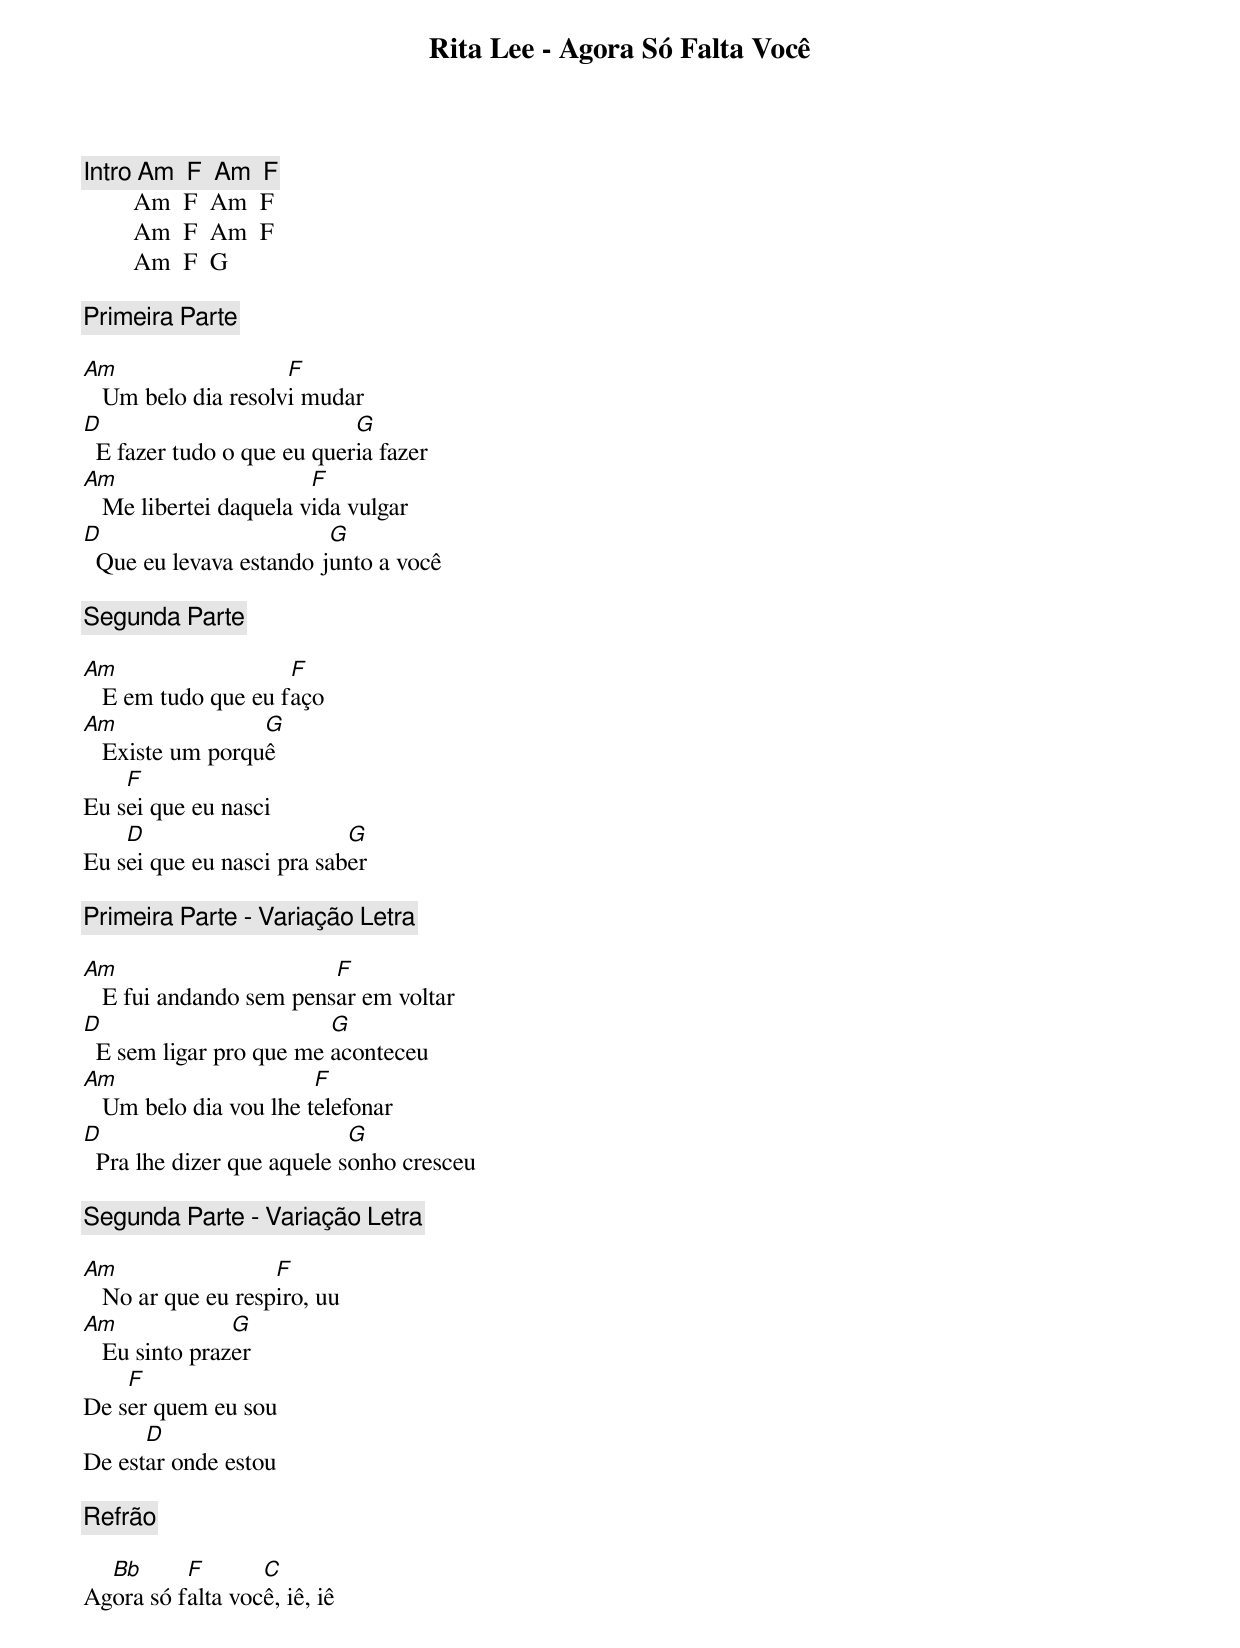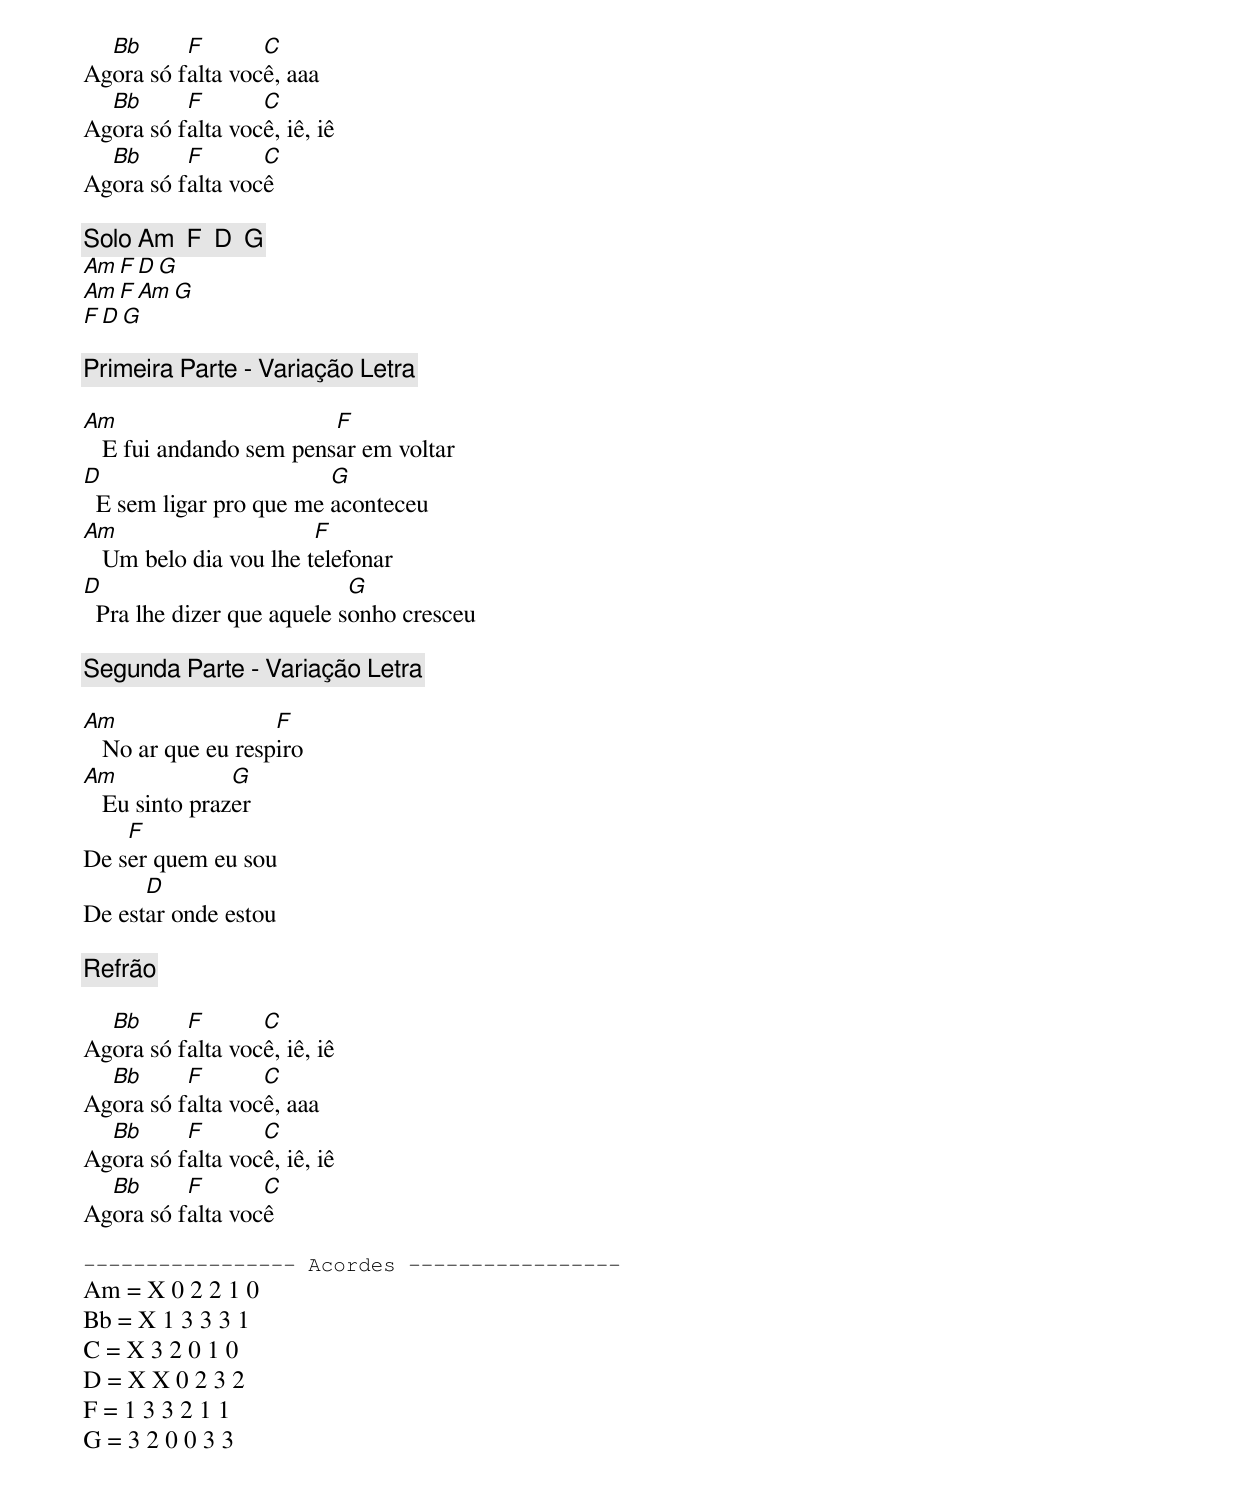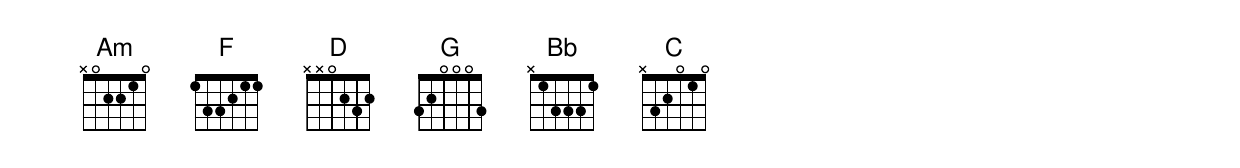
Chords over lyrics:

Rita Lee - Agora Só Falta Você

[Intro] Am  F  Am  F
        Am  F  Am  F
        Am  F  Am  F
        Am  F  G

[Primeira Parte]

Am                   F
   Um belo dia resolvi mudar
D                           G
  E fazer tudo o que eu queria fazer
Am                      F
   Me libertei daquela vida vulgar
D                        G
  Que eu levava estando junto a você

[Segunda Parte]

Am                   F
   E em tudo que eu faço
Am                G
   Existe um porquê
    F
Eu sei que eu nasci
    D                      G
Eu sei que eu nasci pra saber

[Primeira Parte - Variação Letra]

Am                       F
   E fui andando sem pensar em voltar
D                        G
  E sem ligar pro que me aconteceu
Am                      F
   Um belo dia vou lhe telefonar
D                           G
  Pra lhe dizer que aquele sonho cresceu

[Segunda Parte - Variação Letra]

Am                  F
   No ar que eu respiro, uu
Am              G
   Eu sinto prazer
    F
De ser quem eu sou
      D
De estar onde estou

[Refrão]

  Bb      F       C
Agora só falta você, iê, iê
  Bb      F       C
Agora só falta você, aaa
  Bb      F       C
Agora só falta você, iê, iê
  Bb      F       C
Agora só falta você

[Solo] Am  F  D  G
       Am  F  D  G
       Am  F  Am  G
       F  D  G

[Primeira Parte - Variação Letra]

Am                       F
   E fui andando sem pensar em voltar
D                        G
  E sem ligar pro que me aconteceu
Am                      F
   Um belo dia vou lhe telefonar
D                           G
  Pra lhe dizer que aquele sonho cresceu

[Segunda Parte - Variação Letra]

Am                  F
   No ar que eu respiro
Am              G
   Eu sinto prazer
    F
De ser quem eu sou
      D
De estar onde estou

[Refrão]

  Bb      F       C
Agora só falta você, iê, iê
  Bb      F       C
Agora só falta você, aaa
  Bb      F       C
Agora só falta você, iê, iê
  Bb      F       C
Agora só falta você

----------------- Acordes -----------------
Am = X 0 2 2 1 0
Bb = X 1 3 3 3 1
C = X 3 2 0 1 0
D = X X 0 2 3 2
F = 1 3 3 2 1 1
G = 3 2 0 0 3 3
